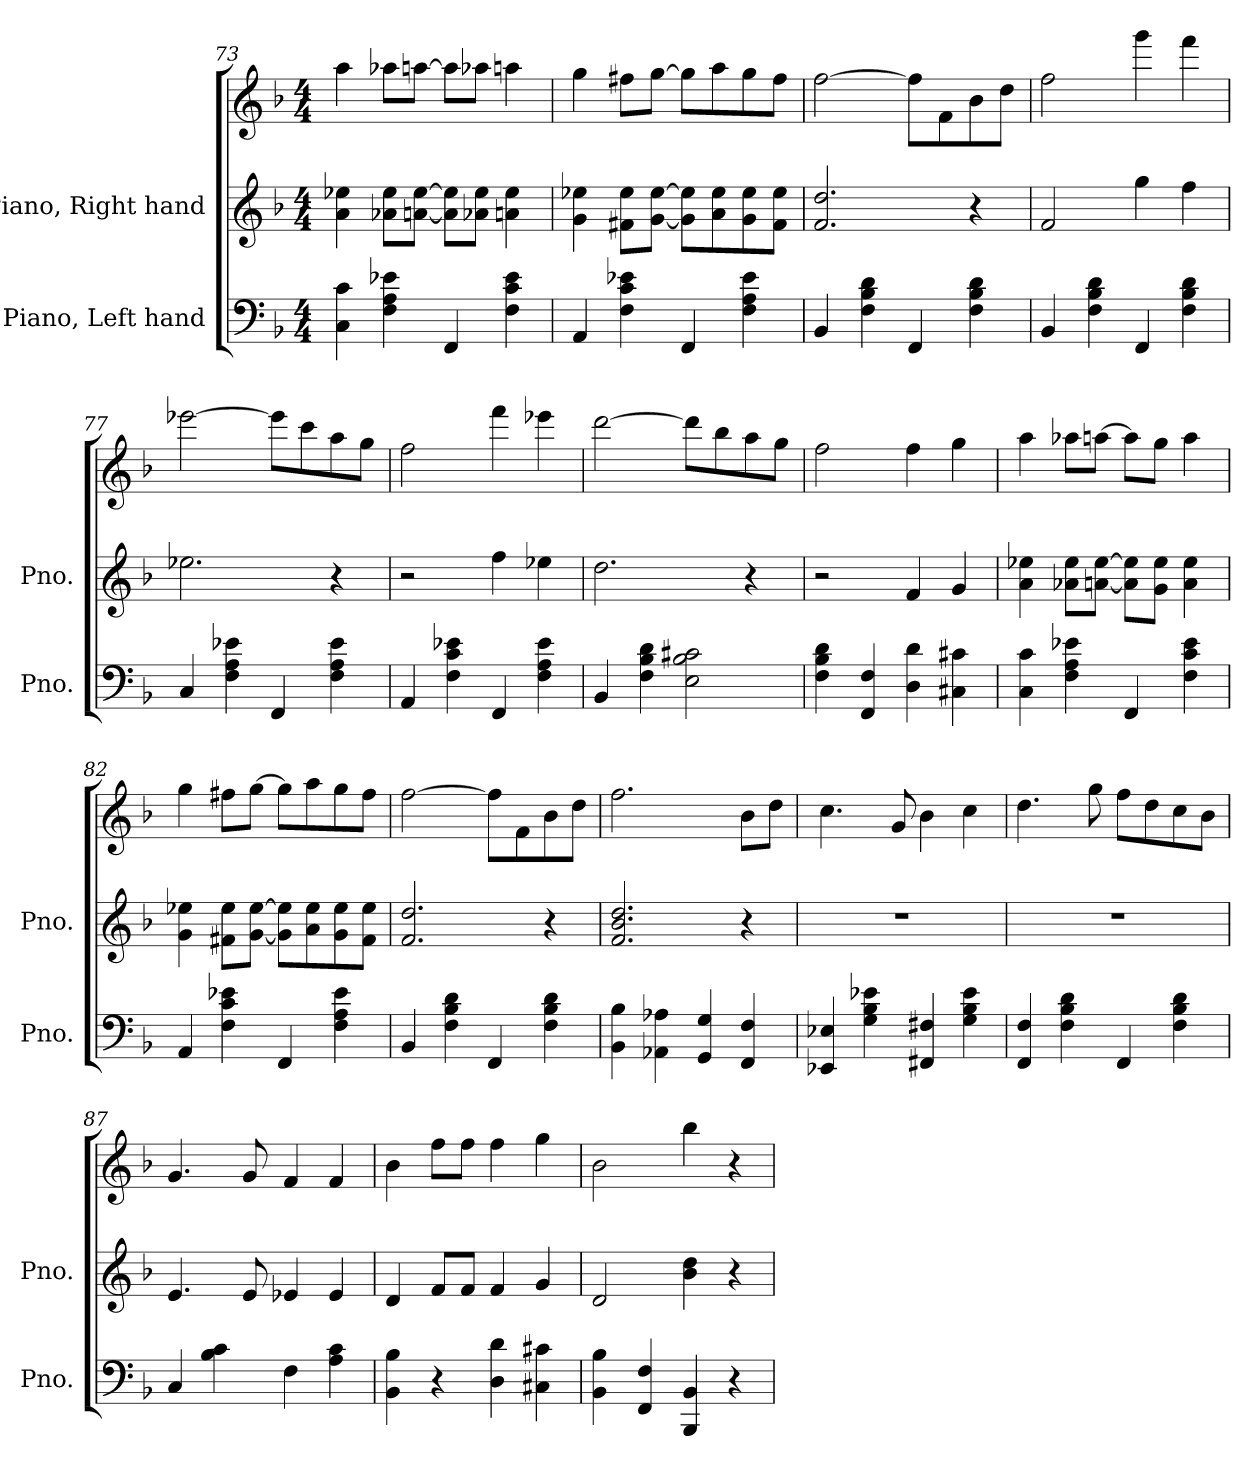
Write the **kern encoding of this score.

**kern	**kern	**kern
*part2	*part1	*part1
*staff3	*staff2	*staff1
*I"Piano, Left hand	*I"Piano, Right hand	*
*I'Pno.	*I'Pno.	*
!!LO:LB:g=z
*clefF4	*clefG2	*clefG2
*k[b-]	*k[b-]	*k[b-]
*M4/4	*M4/4	*M4/4
=73	=73	=73
4C\ 4c\	4a\ 4ee-X\	4aa\
4F\ 4A\ 4e-X\	8a-X\ 8ee-\L	8aa-X\L
.	[8an\ [8ee-\J	[8aan\J
4FF/	8a\] 8ee-\]L	8aa\L]
.	8a-X\ 8ee-\J	8aa-X\J
4F\ 4c\ 4e-\	4an\ 4ee-\	4aan\
=74	=74	=74
4AA/	4g\ 4ee-X\	4gg\
4F\ 4c\ 4e-X\	8f#X\ 8ee-\L	8ff#X\L
.	[8g\ [8ee-\J	[8gg\J
4FF/	8g\] 8ee-\]L	8gg\L]
.	8a\ 8ee-\	8aa\
4F\ 4A\ 4e-\	8g\ 8ee-\	8gg\
.	8f#\ 8ee-\J	8ff#\J
=75	=75	=75
4BB-/	2.f/ 2.dd/	[2ff\
4F\ 4B-\ 4d\	.	.
4FF/	.	8ff\L]
.	.	8f\
4F\ 4B-\ 4d\	4r	8b-\
.	.	8dd\J
=76	=76	=76
4BB-/	2f/	2ff\
4F\ 4B-\ 4d\	.	.
4FF/	4gg\	4ggg\
4F\ 4B-\ 4d\	4ff\	4fff\
=77	=77	=77
4C/	2.ee-X\	[2eee-X\
4F\ 4A\ 4e-X\	.	.
4FF/	.	8eee-\L]
.	.	8ccc\
4F\ 4A\ 4e-\	4r	8aa\
.	.	8gg\J
!!LO:LB:g=z
=78	=78	=78
4AA/	2r	2ff\
4F\ 4c\ 4e-X\	.	.
4FF/	4ff\	4fff\
4F\ 4A\ 4e-\	4ee-X\	4eee-X\
=79	=79	=79
4BB-/	2.dd\	[2ddd\
4F\ 4B-\ 4d\	.	.
2E\ 2B-\ 2c#X\	.	8ddd\L]
.	.	8bb-\
.	4r	8aa\
.	.	8gg\J
=80	=80	=80
4F\ 4B-\ 4d\	2r	2ff\
4FF/ 4F/	.	.
4D\ 4d\	4f/	4ff\
4C#X\ 4c#X\	4g/	4gg\
=81	=81	=81
4C\ 4c\	4a\ 4ee-X\	4aa\
4F\ 4A\ 4e-X\	8a-X\ 8ee-\L	8aa-X\L
.	[8an\ [8ee-\J	[8aan\J
4FF/	8a\] 8ee-\]L	8aa\L]
.	8g\ 8ee-\J	8gg\J
4F\ 4c\ 4e-\	4a\ 4ee-\	4aa\
=82	=82	=82
4AA/	4g\ 4ee-X\	4gg\
4F\ 4c\ 4e-X\	8f#X\ 8ee-\L	8ff#X\L
.	[8g\ [8ee-\J	[8gg\J
4FF/	8g\] 8ee-\]L	8gg\L]
.	8a\ 8ee-\	8aa\
4F\ 4A\ 4e-\	8g\ 8ee-\	8gg\
.	8f#\ 8ee-\J	8ff#\J
!!LO:LB:g=z
=83	=83	=83
4BB-/	2.f/ 2.dd/	[2ff\
4F\ 4B-\ 4d\	.	.
4FF/	.	8ff\L]
.	.	8f\
4F\ 4B-\ 4d\	4r	8b-\
.	.	8dd\J
=84	=84	=84
4BB-\ 4B-\	2.f/ 2.b-/ 2.dd/	2.ff\
4AA-X\ 4A-X\	.	.
4GG/ 4G/	.	.
4FF/ 4F/	4r	8b-\L
.	.	8dd\J
=85	=85	=85
4EE-X/ 4E-X/	1r	4.cc\
4G\ 4B-\ 4e-X\	.	.
.	.	8g/
4FF#X/ 4F#X/	.	4b-\
4G\ 4B-\ 4e-\	.	4cc\
=86	=86	=86
4FF/ 4F/	1r	4.dd\
4F\ 4B-\ 4d\	.	.
.	.	8gg\
4FF/	.	8ff\L
.	.	8dd\
4F\ 4B-\ 4d\	.	8cc\
.	.	8b-\J
=87	=87	=87
4C/	4.e/	4.g/
4B-\ 4c\	.	.
.	8e/	8g/
4F\	4e-X/	4f/
4A\ 4c\	4e-/	4f/
=88	=88	=88
4BB-\ 4B-\	4d/	4b-\
4r	8f/L	8ff\L
.	8f/J	8ff\J
4D\ 4d\	4f/	4ff\
4C#X\ 4c#X\	4g/	4gg\
!!LO:PB:g=z
=89	=89	=89
4BB-\ 4B-\	2d/	2b-\
4FF/ 4F/	.	.
4BBB-/ 4BB-/	4b-\ 4dd\	4bb-\
4r	4r	4r
=	=	=
*-	*-	*-
